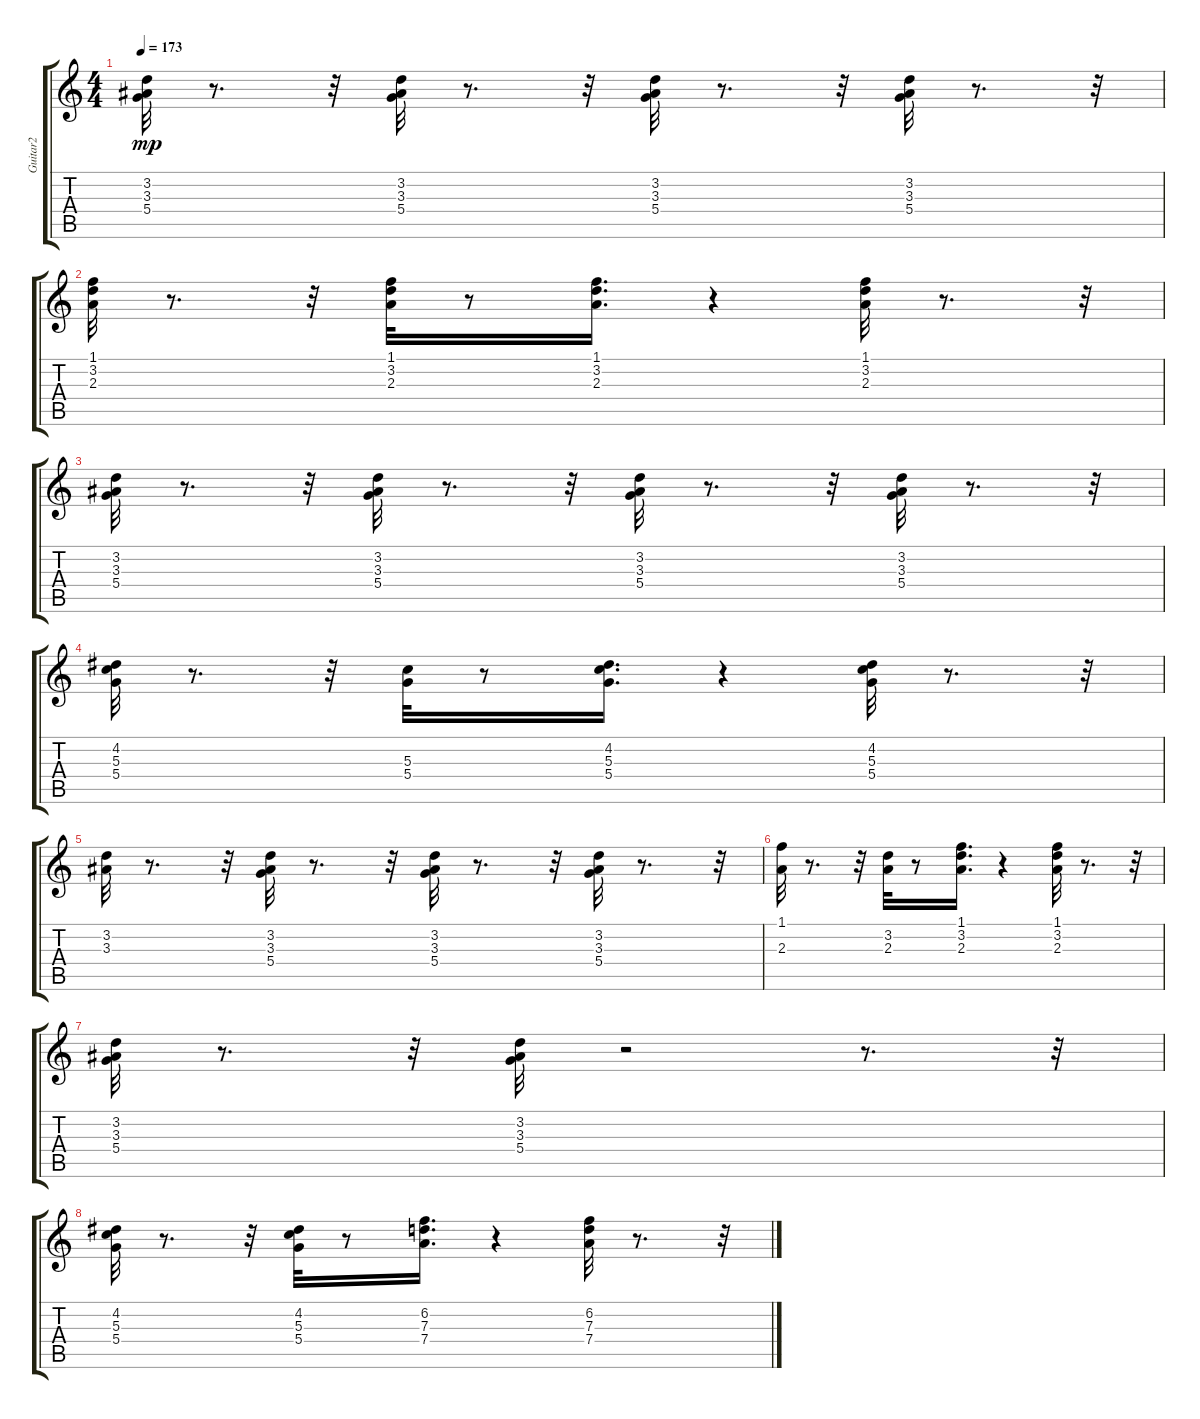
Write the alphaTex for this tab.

\track ("Guitar2" "Guitar2") {instrument electricguitarjazz}
\staff {score tabs}
\tuning (E4 B3 G3 D3 A2 E2) {hide}
\ts (4 4)
\tempo 173
\clef g2
\ks c
(3.2 3.3 5.4).32{dy mp} r.8{d} r.32 (3.2 3.3 5.4).32 r.8{d} r.32 (3.2 3.3 5.4).32 r.8{d} r.32 (3.2 3.3 5.4).32 r.8{d} r.32 |
(1.1 3.2 2.3).32 r.8{d} r.32 (1.1 3.2 2.3).32 r.8 (1.1 3.2 2.3).16{d} r.4 (1.1 3.2 2.3).32 r.8{d} r.32 |
(3.2 3.3 5.4).32 r.8{d} r.32 (3.2 3.3 5.4).32 r.8{d} r.32 (3.2 3.3 5.4).32 r.8{d} r.32 (3.2 3.3 5.4).32 r.8{d} r.32 |
(4.2 5.3 5.4).32 r.8{d} r.32 (5.3 5.4).32 r.8 (4.2 5.3 5.4).16{d} r.4 (4.2 5.3 5.4).32 r.8{d} r.32 |
(3.2 3.3).32 r.8{d} r.32 (3.2 3.3 5.4).32 r.8{d} r.32 (3.2 3.3 5.4).32 r.8{d} r.32 (3.2 3.3 5.4).32 r.8{d} r.32 |
(1.1 2.3).32 r.8{d} r.32 (3.2 2.3).32 r.8 (1.1 3.2 2.3).16{d} r.4 (1.1 3.2 2.3).32 r.8{d} r.32 |
(3.2 3.3 5.4).32 r.8{d} r.32 (3.2 3.3 5.4).32 r.2 r.8{d} r.32 |
(4.2 5.3 5.4).32 r.8{d} r.32 (4.2 5.3 5.4).32 r.8 (6.2 7.3 7.4).16{d} r.4 (6.2 7.3 7.4).32 r.8{d} r.32
